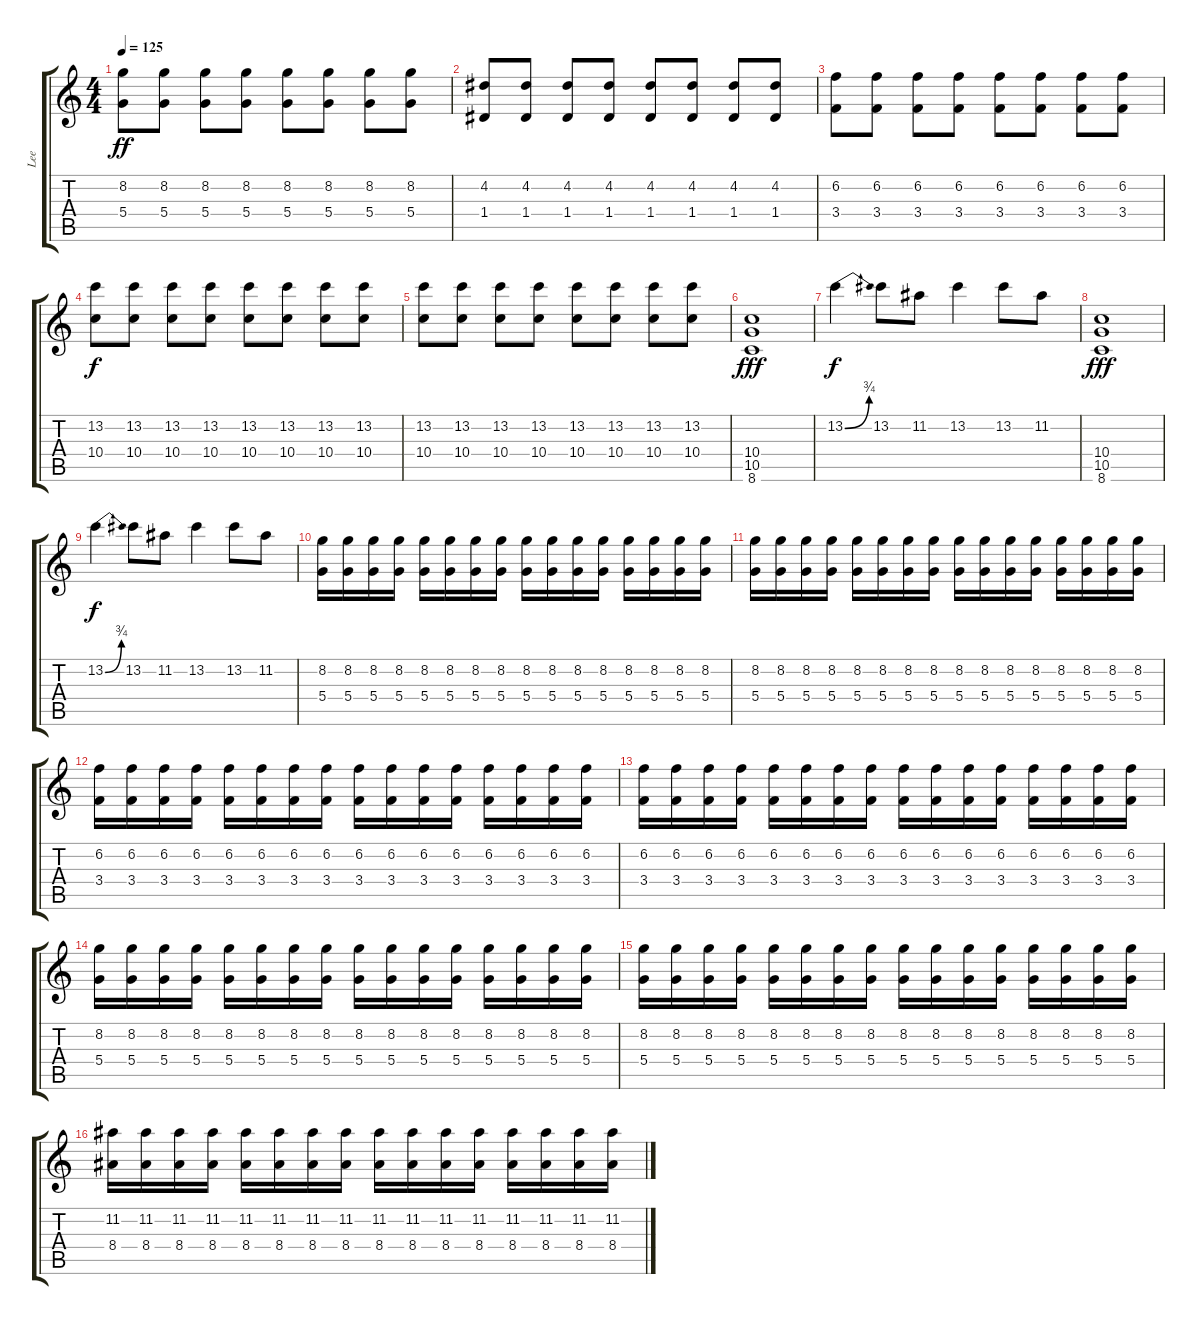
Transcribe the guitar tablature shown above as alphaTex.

\track ("Lee" "Lee") {instrument electricguitarjazz}
\staff {score tabs}
\tuning (E4 B3 G3 D3 A2 E2) {hide}
\ts (4 4)
\tempo 125
\clef g2
\ks c
(8.2 5.4).8{dy ff} (8.2 5.4).8 (8.2 5.4).8 (8.2 5.4).8 (8.2 5.4).8 (8.2 5.4).8 (8.2 5.4).8 (8.2 5.4).8 |
(4.2 1.4).8 (4.2 1.4).8 (4.2 1.4).8 (4.2 1.4).8 (4.2 1.4).8 (4.2 1.4).8 (4.2 1.4).8 (4.2 1.4).8 |
(6.2 3.4).8 (6.2 3.4).8 (6.2 3.4).8 (6.2 3.4).8 (6.2 3.4).8 (6.2 3.4).8 (6.2 3.4).8 (6.2 3.4).8 |
(13.2 10.4).8{dy f} (13.2 10.4).8 (13.2 10.4).8 (13.2 10.4).8 (13.2 10.4).8 (13.2 10.4).8 (13.2 10.4).8 (13.2 10.4).8 |
(13.2 10.4).8 (13.2 10.4).8 (13.2 10.4).8 (13.2 10.4).8 (13.2 10.4).8 (13.2 10.4).8 (13.2 10.4).8 (13.2 10.4).8 |
(10.4 10.5 8.6).1{dy fff} |
13.2{be (bend 0 0 60 3)}.4{dy f volume 15} 13.2.8 11.2.8 13.2.4 13.2.8 11.2.8 |
(10.4 10.5 8.6).1{dy fff} |
13.2{be (bend 0 0 60 3)}.4{dy f} 13.2.8 11.2.8 13.2.4 13.2.8 11.2.8 |
(8.2 5.4).16 (8.2 5.4).16 (8.2 5.4).16 (8.2 5.4).16 (8.2 5.4).16 (8.2 5.4).16 (8.2 5.4).16 (8.2 5.4).16 (8.2 5.4).16 (8.2 5.4).16 (8.2 5.4).16 (8.2 5.4).16 (8.2 5.4).16 (8.2 5.4).16 (8.2 5.4).16 (8.2 5.4).16 |
(8.2 5.4).16 (8.2 5.4).16 (8.2 5.4).16 (8.2 5.4).16 (8.2 5.4).16 (8.2 5.4).16 (8.2 5.4).16 (8.2 5.4).16 (8.2 5.4).16 (8.2 5.4).16 (8.2 5.4).16 (8.2 5.4).16 (8.2 5.4).16 (8.2 5.4).16 (8.2 5.4).16 (8.2 5.4).16 |
(6.2 3.4).16 (6.2 3.4).16 (6.2 3.4).16 (6.2 3.4).16 (6.2 3.4).16 (6.2 3.4).16 (6.2 3.4).16 (6.2 3.4).16 (6.2 3.4).16 (6.2 3.4).16 (6.2 3.4).16 (6.2 3.4).16 (6.2 3.4).16 (6.2 3.4).16 (6.2 3.4).16 (6.2 3.4).16 |
(6.2 3.4).16 (6.2 3.4).16 (6.2 3.4).16 (6.2 3.4).16 (6.2 3.4).16 (6.2 3.4).16 (6.2 3.4).16 (6.2 3.4).16 (6.2 3.4).16 (6.2 3.4).16 (6.2 3.4).16 (6.2 3.4).16 (6.2 3.4).16 (6.2 3.4).16 (6.2 3.4).16 (6.2 3.4).16 |
(8.2 5.4).16 (8.2 5.4).16 (8.2 5.4).16 (8.2 5.4).16 (8.2 5.4).16 (8.2 5.4).16 (8.2 5.4).16 (8.2 5.4).16 (8.2 5.4).16 (8.2 5.4).16 (8.2 5.4).16 (8.2 5.4).16 (8.2 5.4).16 (8.2 5.4).16 (8.2 5.4).16 (8.2 5.4).16 |
(8.2 5.4).16 (8.2 5.4).16 (8.2 5.4).16 (8.2 5.4).16 (8.2 5.4).16 (8.2 5.4).16 (8.2 5.4).16 (8.2 5.4).16 (8.2 5.4).16 (8.2 5.4).16 (8.2 5.4).16 (8.2 5.4).16 (8.2 5.4).16 (8.2 5.4).16 (8.2 5.4).16 (8.2 5.4).16 |
(11.2 8.4).16 (11.2 8.4).16 (11.2 8.4).16 (11.2 8.4).16 (11.2 8.4).16 (11.2 8.4).16 (11.2 8.4).16 (11.2 8.4).16 (11.2 8.4).16 (11.2 8.4).16 (11.2 8.4).16 (11.2 8.4).16 (11.2 8.4).16 (11.2 8.4).16 (11.2 8.4).16 (11.2 8.4).16
